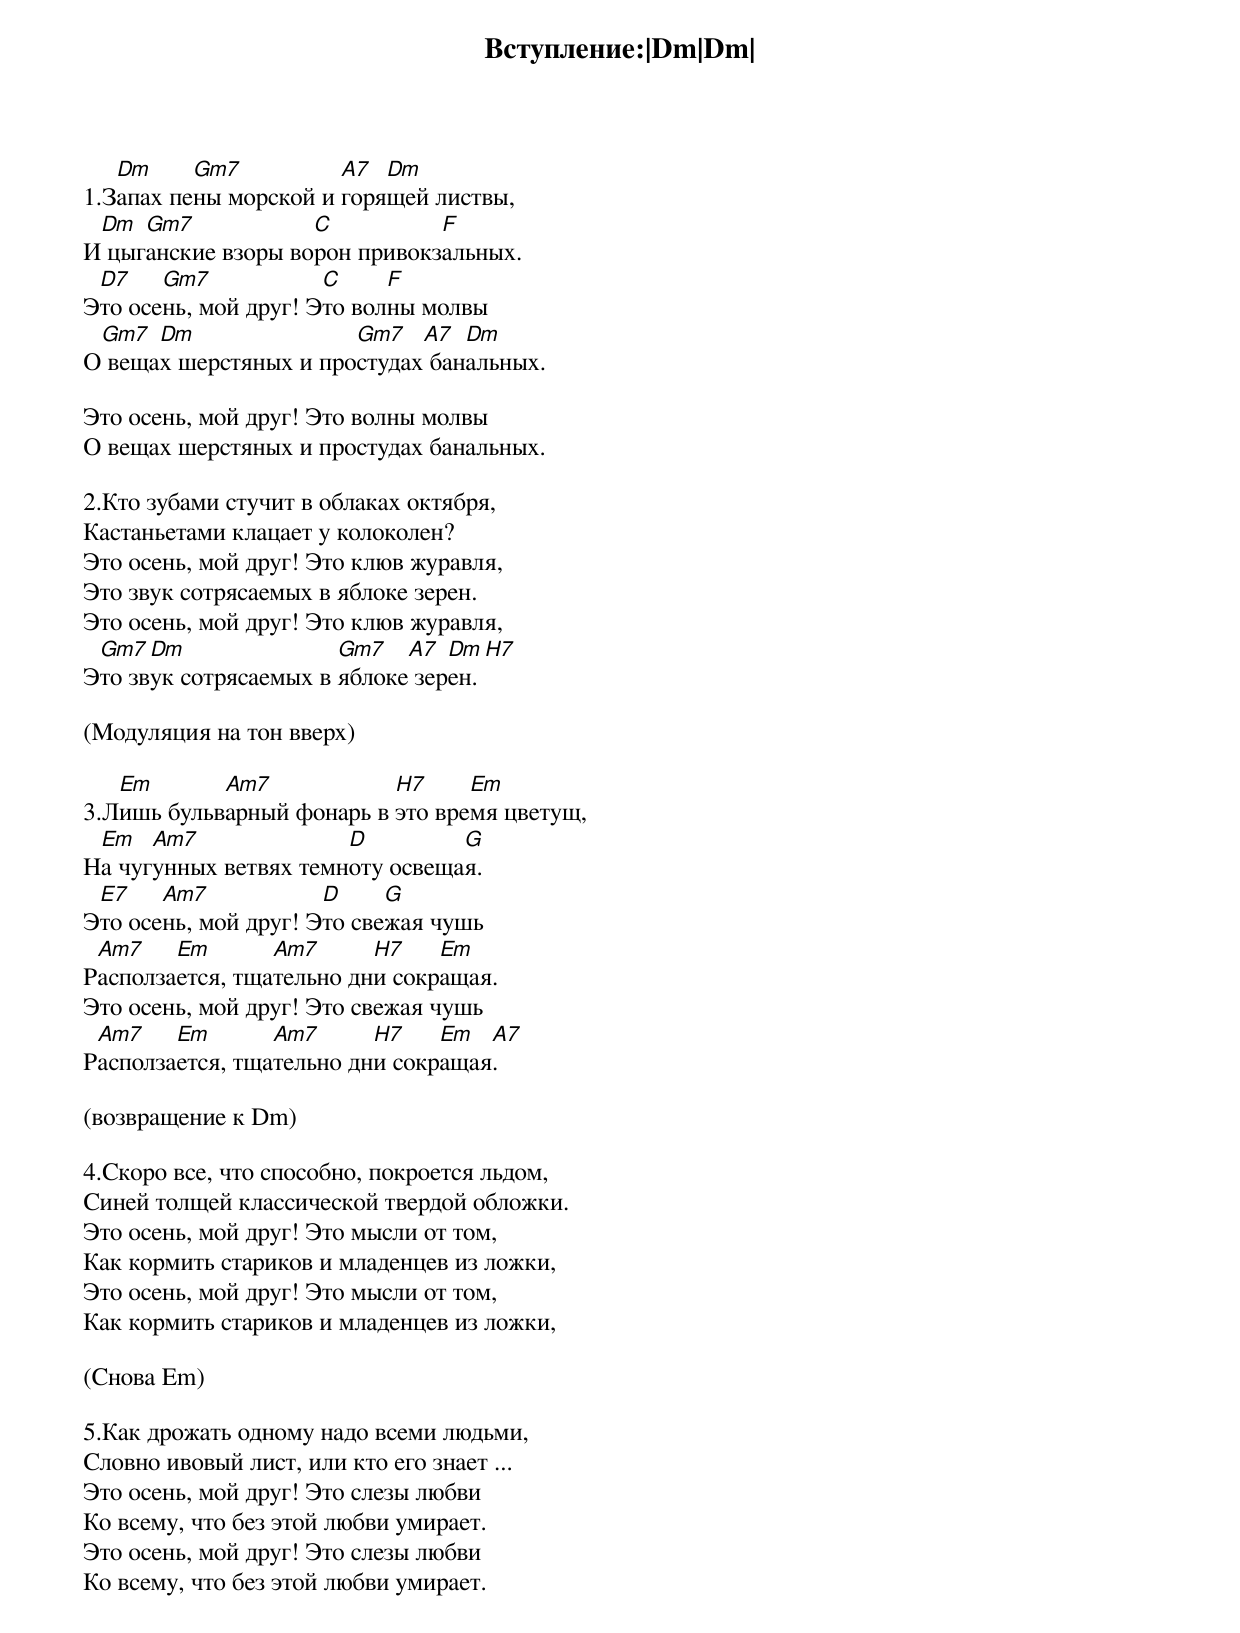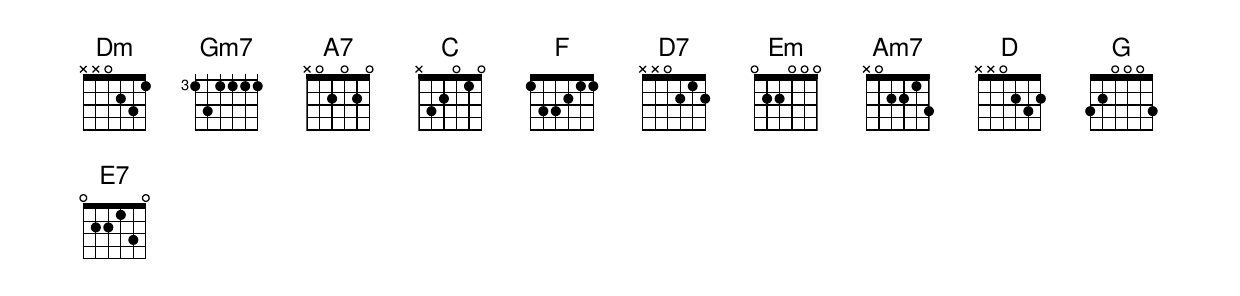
Вступление:|Dm|Dm|

   Dm     Gm7          A7  Dm
1.Запах пены морской и горящей листвы,
 Dm  Gm7            C          F
И цыганские взоры ворон привокзальных.
 D7    Gm7            C     F
Это осень, мой друг! Это волны молвы
 Gm7  Dm               Gm7   A7  Dm
О вещах шерстяных и простудах банальных.

Это осень, мой друг! Это волны молвы
О вещах шерстяных и простудах банальных.

2.Кто зубами стучит в облаках октября,
Кастаньетами клацает у колоколен?
Это осень, мой друг! Это клюв журавля,
Это звук сотрясаемых в яблоке зерен.
Это осень, мой друг! Это клюв журавля,
 Gm7  Dm               Gm7   A7  Dm H7
Это звук сотрясаемых в яблоке зерен.

(Модуляция на тон вверх)

   Em       Am7            H7     Em
3.Лишь бульварный фонарь в это время цветущ,
 Em   Am7              D         G
На чугунных ветвях темноту освещая.
 E7    Am7            D     G
Это осень, мой друг! Это свежая чушь
 Am7    Em       Am7      H7    Em
Расползается, тщательно дни сокращая.
Это осень, мой друг! Это свежая чушь
 Am7    Em       Am7      H7    Em  A7
Расползается, тщательно дни сокращая.

(возвращение к Dm)

4.Скоро все, что способно, покроется льдом,
Синей толщей классической твердой обложки.
Это осень, мой друг! Это мысли от том,
Как кормить стариков и младенцев из ложки,
Это осень, мой друг! Это мысли от том,
Как кормить стариков и младенцев из ложки,

(Снова Em)

5.Как дрожать одному надо всеми людьми,
Словно ивовый лист, или кто его знает ...
Это осень, мой друг! Это слезы любви
Ко всему, что без этой любви умирает.
Это осень, мой друг! Это слезы любви
Ко всему, что без этой любви умирает.
